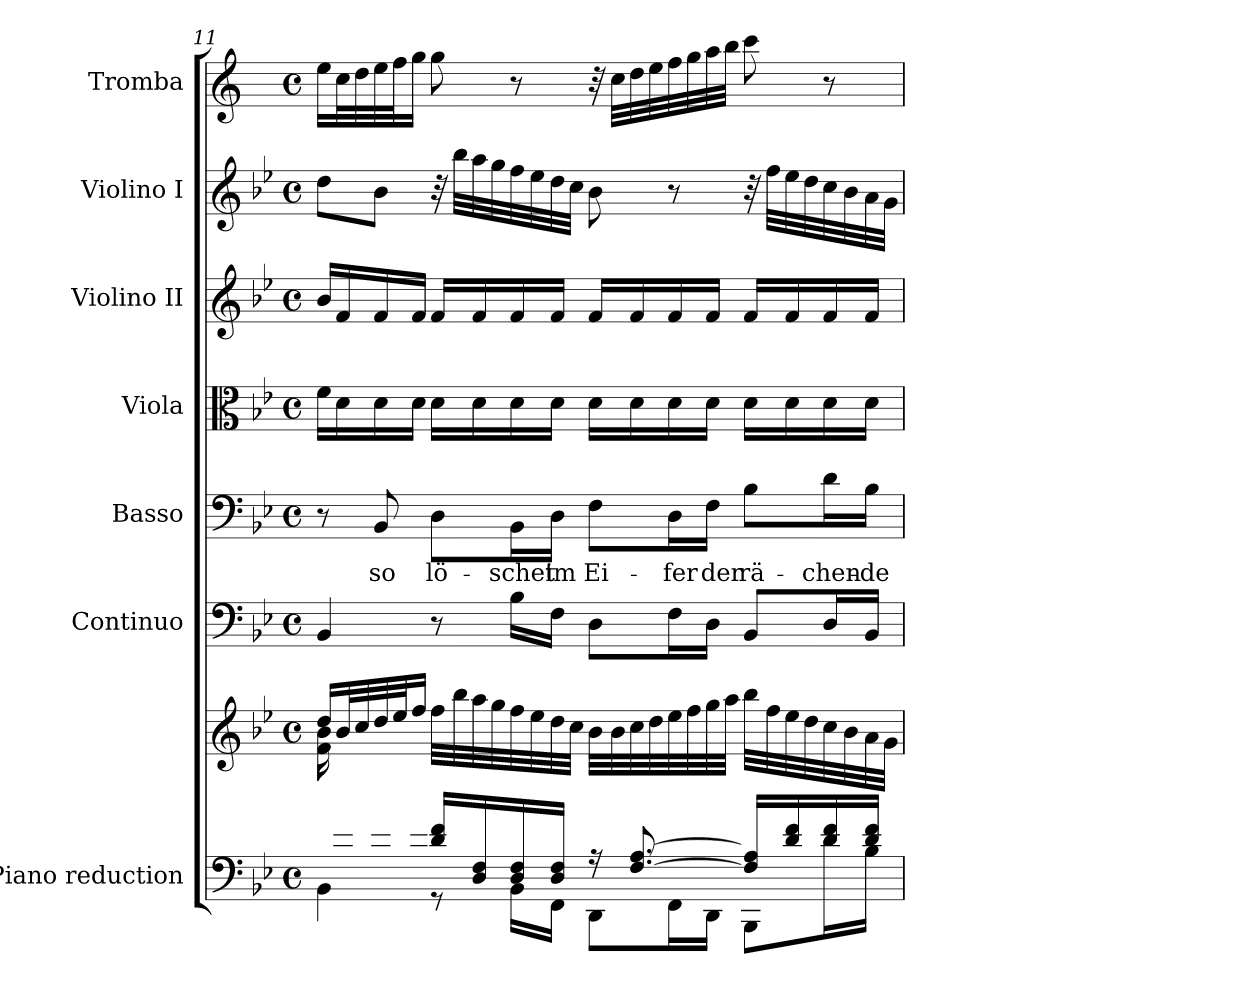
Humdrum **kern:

**kern	**kern	**kern	**kern	**text	**kern	**kern	**kern	**kern
*part7	*part7	*part6	*part5	*part5	*part4	*part3	*part2	*part1
*staff8	*staff7	*staff6	*staff5	*staff5	*staff4	*staff3	*staff2	*staff1
*I"Piano reduction	*	*I"Continuo	*I"Basso	*	*I"Viola	*I"Violino II	*I"Violino I	*I"Tromba
*I'Pno	*	*	*	*	*	*	*	*
!!LO:LB:g=z
*clefF4	*clefG2	*clefF4	*clefF4	*	*clefC3	*clefG2	*clefG2	*clefG2
*	*	*	*	*	*	*	*	*ITrd1c2
*k[b-e-]	*k[b-e-]	*k[b-e-]	*k[b-e-]	*	*k[b-e-]	*k[b-e-]	*k[b-e-]	*k[b-e-]
*M4/4	*M4/4	*M4/4	*M4/4	*	*M4/4	*M4/4	*M4/4	*M4/4
*met(c)	*met(c)	*met(c)	*met(c)	*	*met(c)	*met(c)	*met(c)	*met(c)
=11	=11	=11	=11	=11	=11	=11	=11	=11
*^	*^	*	*	*	*	*	*	*
16ryy	4BB-\	16dd/LL	16f\ 16b-\LL	4BB-/	8r	.	16f\LL	16b-/LL	8dd\L	16dd\LL
16d/ 16f/	.	32b-/L	2...ryy	.	.	.	16d\	16f/	.	32b-\L
.	.	32cc/	.	.	.	.	.	.	.	32cc\
!	!	!	!	!	!	!LO:LY:b	!	!	!	!
16d/ 16f/	.	32dd/	.	.	8BB-/	so	16d\	16f/	8b-\J	32dd\
.	.	32ee-/J	.	.	.	.	.	.	.	32ee-\J
16d/ 16f/JJ	.	16ff/JJ	.	.	.	.	16d\JJ	16f/JJ	.	16ff\JJ
!	!	!	!	!	!	!LO:LY:b	!	!	!	!
16d/ 16f/LL	8r	32ff\LLL	.	8r	8D\L	lö-	16d\LL	16f/LL	32r	8ff\
.	.	32bb-\	.	.	.	.	.	.	32bb-\LLL	.
16D/ 16F/	.	32aa\	.	.	.	.	16d\	16f/	32aa\	.
.	.	32gg\	.	.	.	.	.	.	32gg\	.
!	!	!	!	!	!	!LO:LY:b	!	!	!	!
16D/ 16F/	16BB-\LL	32ff\	.	16B-\LL	16BB-\L	schet	16d\	16f/	32ff\	8r
.	.	32ee-\	.	.	.	.	.	.	32ee-\	.
!	!	!	!	!	!	!LO:LY:b	!	!	!	!
16D/ 16F/JJ	16FF\JJ	32dd\	.	16F\JJ	16D\JJ	im	16d\JJ	16f/JJ	32dd\	.
.	.	32cc\JJJ	.	.	.	.	.	.	32cc\JJJ	.
!	!	!	!	!	!	!LO:LY:b	!	!	!	!
16r	8DD\L	32b-\LLL	.	8D\L	8F\L	Ei-	16d\LL	16f/LL	8b-\	32r
.	.	32b-\	.	.	.	.	.	.	.	32b-\LLL
[8.F/ [8.A/	.	32cc\	.	.	.	.	16d\	16f/	.	32cc\
.	.	32dd\	.	.	.	.	.	.	.	32dd\
!	!	!	!	!	!	!LO:LY:b	!	!	!	!
.	16FF\L	32ee-\	.	16F\L	16D\L	fer	16d\	16f/	8r	32ee-\
.	.	32ff\	.	.	.	.	.	.	.	32ff\
!	!	!	!	!	!	!LO:LY:b	!	!	!	!
.	16DD\JJ	32gg\	.	16D\JJ	16F\JJ	der	16d\JJ	16f/JJ	.	32gg\
.	.	32aa\JJJ	.	.	.	.	.	.	.	32aa\JJJ
!	!	!	!	!	!	!LO:LY:b	!	!	!	!
16F/] 16A/]LL	8BBB-\L	32bb-\LLL	.	8BB-/L	8B-\L	rä-	16d\LL	16f/LL	32r	8bb-\
.	.	32ff\	.	.	.	.	.	.	32ff\LLL	.
16d/ 16f/	.	32ee-\	.	.	.	.	16d\	16f/	32ee-\	.
.	.	32dd\	.	.	.	.	.	.	32dd\	.
!	!	!	!	!	!	!LO:LY:b	!	!	!	!
16d/ 16f/	16d\L	32cc\	.	16D/L	16d\L	chen-	16d\	16f/	32cc\	8r
.	.	32b-\	.	.	.	.	.	.	32b-\	.
!	!	!	!	!	!	!LO:LY:b	!	!	!	!
16d/ 16f/JJ	16B-\JJ	32a\	.	16BB-/JJ	16B-\JJ	de	16d\JJ	16f/JJ	32a\	.
.	.	32g\JJJ	.	.	.	.	.	.	32g\JJJ	.
*v	*v	*	*	*	*	*	*	*	*	*
*	*v	*v	*	*	*	*	*	*	*
=	=	=	=	=	=	=	=	=
*-	*-	*-	*-	*-	*-	*-	*-	*-
